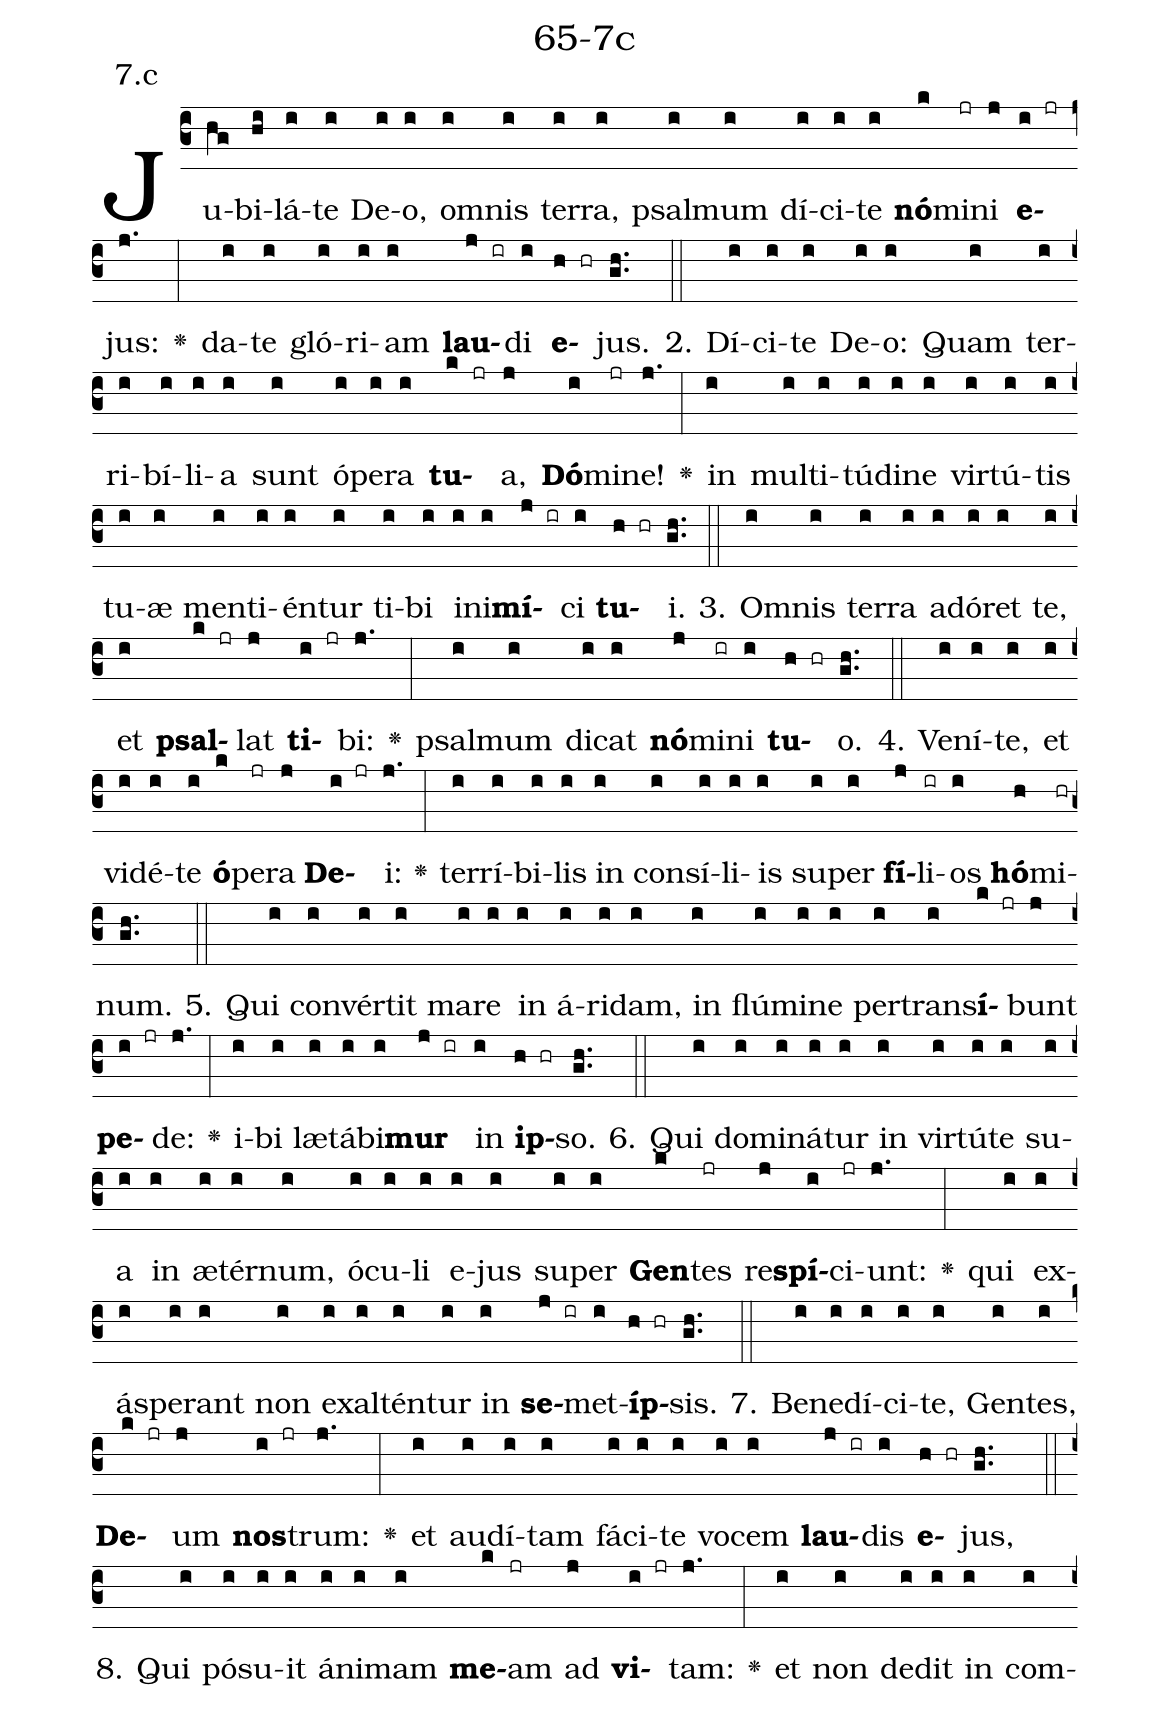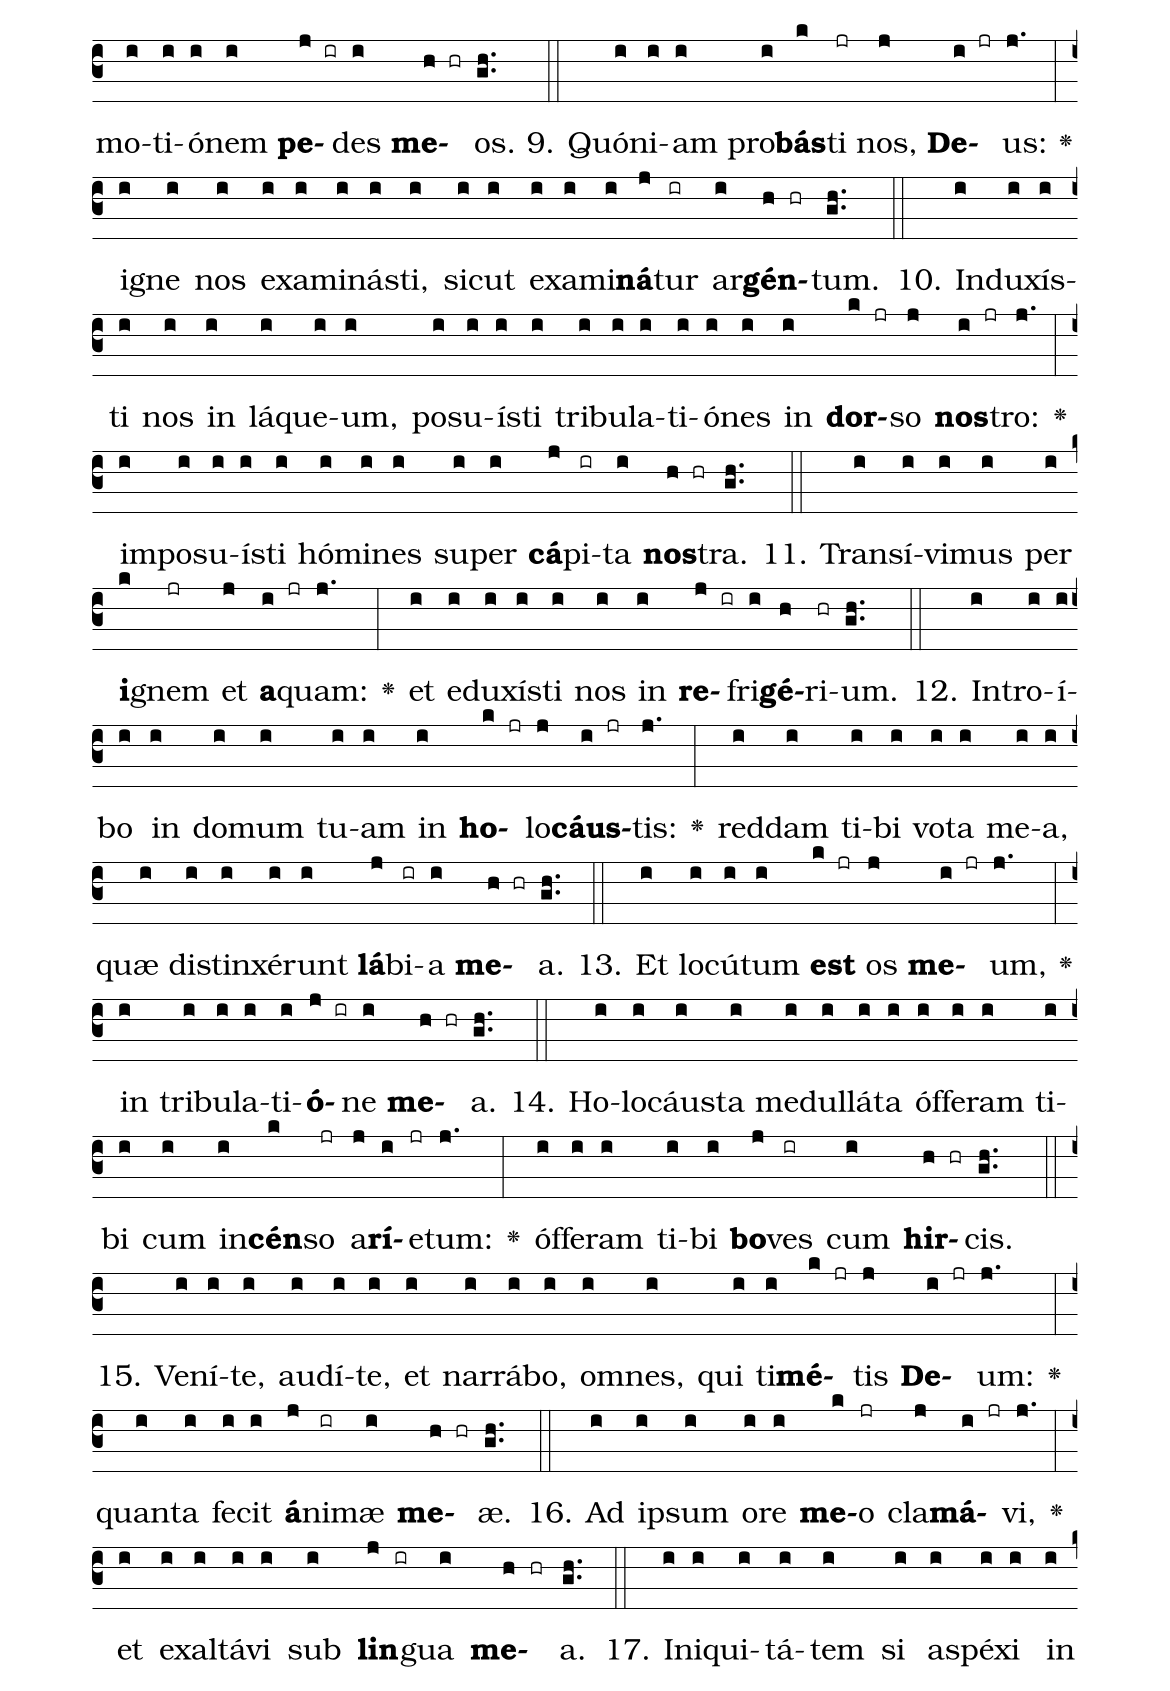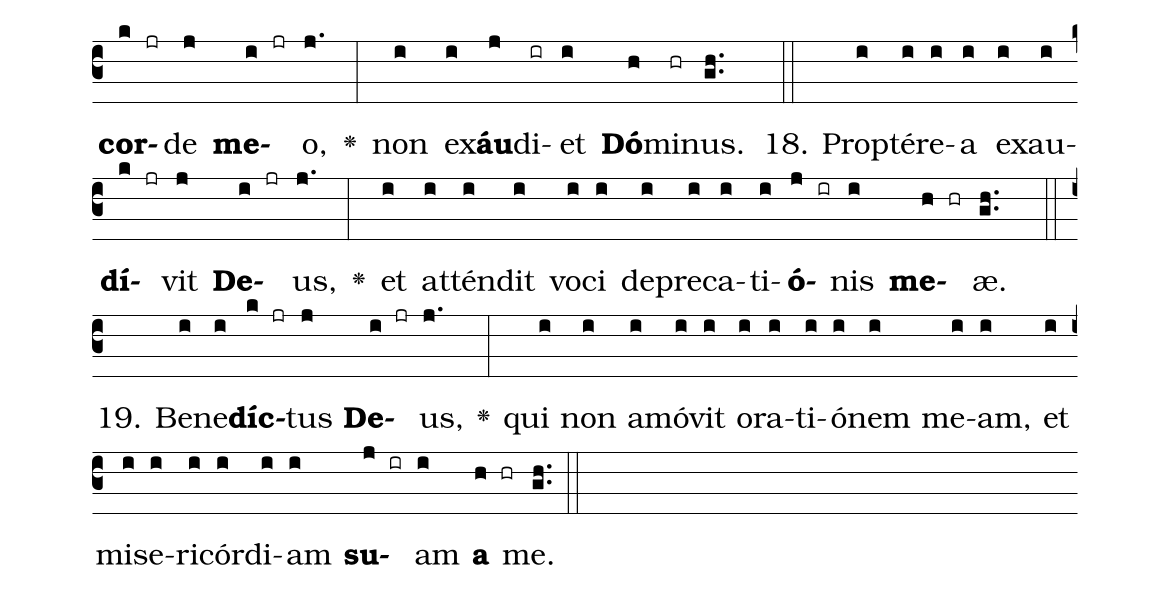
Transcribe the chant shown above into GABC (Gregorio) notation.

name: 65-7c;
annotation: 7.c;
%%
(c3)Ju(hg)bi(hi)lá(i)te(i) De(i)o,(i) om(i)nis(i) ter(i)ra,(i) psal(i)mum(i) dí(i)ci(i)te(i) <b>nó</b>(k)mi(jr)ni(j) <b>e</b>(i jr)jus:(j.) <v>\greheightstar</v>(:) da(i)te(i) gló(i)ri(i)am(i) <b>lau</b>(j ir)di(i) <b>e</b>(h hr)jus.(gh..) (::)
2. Dí(i)ci(i)te(i) De(i)o:(i) Quam(i) ter(i)ri(i)bí(i)li(i)a(i) sunt(i) ó(i)pe(i)ra(i) <b>tu</b>(k jr)a,(j) <b>Dó</b>(i)mi(jr)ne!(j.) <v>\greheightstar</v>(:) in(i) mul(i)ti(i)tú(i)di(i)ne(i) vir(i)tú(i)tis(i) tu(i)æ(i) men(i)ti(i)én(i)tur(i) ti(i)bi(i) in(i)i(i)<b>mí</b>(j ir)ci(i) <b>tu</b>(h hr)i.(gh..) (::)
3. Om(i)nis(i) ter(i)ra(i) ad(i)ó(i)ret(i) te,(i) et(i) <b>psal</b>(k jr)lat(j) <b>ti</b>(i jr)bi:(j.) <v>\greheightstar</v>(:) psal(i)mum(i) di(i)cat(i) <b>nó</b>(j)mi(ir)ni(i) <b>tu</b>(h hr)o.(gh..) (::)
4. Ve(i)ní(i)te,(i) et(i) vi(i)dé(i)te(i) <b>ó</b>(k)pe(jr)ra(j) <b>De</b>(i jr)i:(j.) <v>\greheightstar</v>(:) ter(i)rí(i)bi(i)lis(i) in(i) con(i)sí(i)li(i)is(i) su(i)per(i) <b>fí</b>(j)li(ir)os(i) <b>hó</b>(h)mi(hr)num.(gh..) (::)
5. Qui(i) con(i)vér(i)tit(i) ma(i)re(i) in(i) á(i)ri(i)dam,(i) in(i) flú(i)mi(i)ne(i) per(i)trans(i)<b>í</b>(k jr)bunt(j) <b>pe</b>(i jr)de:(j.) <v>\greheightstar</v>(:) i(i)bi(i) læ(i)tá(i)bi(i)<b>mur</b>(j ir) in(i) <b>ip</b>(h hr)so.(gh..) (::)
6. Qui(i) do(i)mi(i)ná(i)tur(i) in(i) vir(i)tú(i)te(i) su(i)a(i) in(i) æ(i)tér(i)num,(i) ó(i)cu(i)li(i) e(i)jus(i) su(i)per(i) <b>Gen</b>(k)tes(jr) re(j)<b>spí</b>(i)ci(jr)unt:(j.) <v>\greheightstar</v>(:) qui(i) ex(i)ás(i)pe(i)rant(i) non(i) ex(i)al(i)tén(i)tur(i) in(i) <b>se</b>(j ir)met(i)<b>íp</b>(h hr)sis.(gh..) (::)
7. Be(i)ne(i)dí(i)ci(i)te,(i) Gen(i)tes,(i) <b>De</b>(k jr)um(j) <b>nos</b>(i jr)trum:(j.) <v>\greheightstar</v>(:) et(i) au(i)dí(i)tam(i) fá(i)ci(i)te(i) vo(i)cem(i) <b>lau</b>(j ir)dis(i) <b>e</b>(h hr)jus,(gh..) (::)
8. Qui(i) pó(i)su(i)it(i) á(i)ni(i)mam(i) <b>me</b>(k)am(jr) ad(j) <b>vi</b>(i jr)tam:(j.) <v>\greheightstar</v>(:) et(i) non(i) de(i)dit(i) in(i) com(i)mo(i)ti(i)ó(i)nem(i) <b>pe</b>(j ir)des(i) <b>me</b>(h hr)os.(gh..) (::)
9. Quón(i)i(i)am(i) pro(i)<b>bás</b>(k)ti(jr) nos,(j) <b>De</b>(i jr)us:(j.) <v>\greheightstar</v>(:) i(i)gne(i) nos(i) ex(i)a(i)mi(i)nás(i)ti,(i) sic(i)ut(i) ex(i)a(i)mi(i)<b>ná</b>(j)tur(ir) ar(i)<b>gén</b>(h hr)tum.(gh..) (::)
10. In(i)du(i)xís(i)ti(i) nos(i) in(i) lá(i)que(i)um,(i) po(i)su(i)ís(i)ti(i) tri(i)bu(i)la(i)ti(i)ó(i)nes(i) in(i) <b>dor</b>(k jr)so(j) <b>nos</b>(i jr)tro:(j.) <v>\greheightstar</v>(:) im(i)po(i)su(i)ís(i)ti(i) hó(i)mi(i)nes(i) su(i)per(i) <b>cá</b>(j)pi(ir)ta(i) <b>nos</b>(h hr)tra.(gh..) (::)
11. Trans(i)í(i)vi(i)mus(i) per(i) <b>i</b>(k)gnem(jr) et(j) <b>a</b>(i jr)quam:(j.) <v>\greheightstar</v>(:) et(i) e(i)du(i)xís(i)ti(i) nos(i) in(i) <b>re</b>(j ir)fri(i)<b>gé</b>(h)ri(hr)um.(gh..) (::)
12. In(i)tro(i)í(i)bo(i) in(i) do(i)mum(i) tu(i)am(i) in(i) <b>ho</b>(k jr)lo(j)<b>cáus</b>(i jr)tis:(j.) <v>\greheightstar</v>(:) red(i)dam(i) ti(i)bi(i) vo(i)ta(i) me(i)a,(i) quæ(i) di(i)stin(i)xé(i)runt(i) <b>lá</b>(j)bi(ir)a(i) <b>me</b>(h hr)a.(gh..) (::)
13. Et(i) lo(i)cú(i)tum(i) <b>est</b>(k jr) os(j) <b>me</b>(i jr)um,(j.) <v>\greheightstar</v>(:) in(i) tri(i)bu(i)la(i)ti(i)<b>ó</b>(j ir)ne(i) <b>me</b>(h hr)a.(gh..) (::)
14. Ho(i)lo(i)cáus(i)ta(i) me(i)dul(i)lá(i)ta(i) óf(i)fe(i)ram(i) ti(i)bi(i) cum(i) in(i)<b>cén</b>(k)so(jr) a(j)<b>rí</b>(i)e(jr)tum:(j.) <v>\greheightstar</v>(:) óf(i)fe(i)ram(i) ti(i)bi(i) <b>bo</b>(j)ves(ir) cum(i) <b>hir</b>(h hr)cis.(gh..) (::)
15. Ve(i)ní(i)te,(i) au(i)dí(i)te,(i) et(i) nar(i)rá(i)bo,(i) om(i)nes,(i) qui(i) ti(i)<b>mé</b>(k jr)tis(j) <b>De</b>(i jr)um:(j.) <v>\greheightstar</v>(:) quan(i)ta(i) fe(i)cit(i) <b>á</b>(j)ni(ir)mæ(i) <b>me</b>(h hr)æ.(gh..) (::)
16. Ad(i) ip(i)sum(i) o(i)re(i) <b>me</b>(k)o(jr) cla(j)<b>má</b>(i jr)vi,(j.) <v>\greheightstar</v>(:) et(i) ex(i)al(i)tá(i)vi(i) sub(i) <b>lin</b>(j ir)gua(i) <b>me</b>(h hr)a.(gh..) (::)
17. In(i)i(i)qui(i)tá(i)tem(i) si(i) a(i)spé(i)xi(i) in(i) <b>cor</b>(k jr)de(j) <b>me</b>(i jr)o,(j.) <v>\greheightstar</v>(:) non(i) ex(i)<b>áu</b>(j)di(ir)et(i) <b>Dó</b>(h)mi(hr)nus.(gh..) (::)
18. Prop(i)tér(i)e(i)a(i) ex(i)au(i)<b>dí</b>(k jr)vit(j) <b>De</b>(i jr)us,(j.) <v>\greheightstar</v>(:) et(i) at(i)tén(i)dit(i) vo(i)ci(i) de(i)pre(i)ca(i)ti(i)<b>ó</b>(j ir)nis(i) <b>me</b>(h hr)æ.(gh..) (::)
19. Be(i)ne(i)<b>díc</b>(k jr)tus(j) <b>De</b>(i jr)us,(j.) <v>\greheightstar</v>(:) qui(i) non(i) a(i)mó(i)vit(i) o(i)ra(i)ti(i)ó(i)nem(i) me(i)am,(i) et(i) mi(i)se(i)ri(i)cór(i)di(i)am(i) <b>su</b>(j ir)am(i) <b>a</b>(h hr) me.(gh..) (::)
